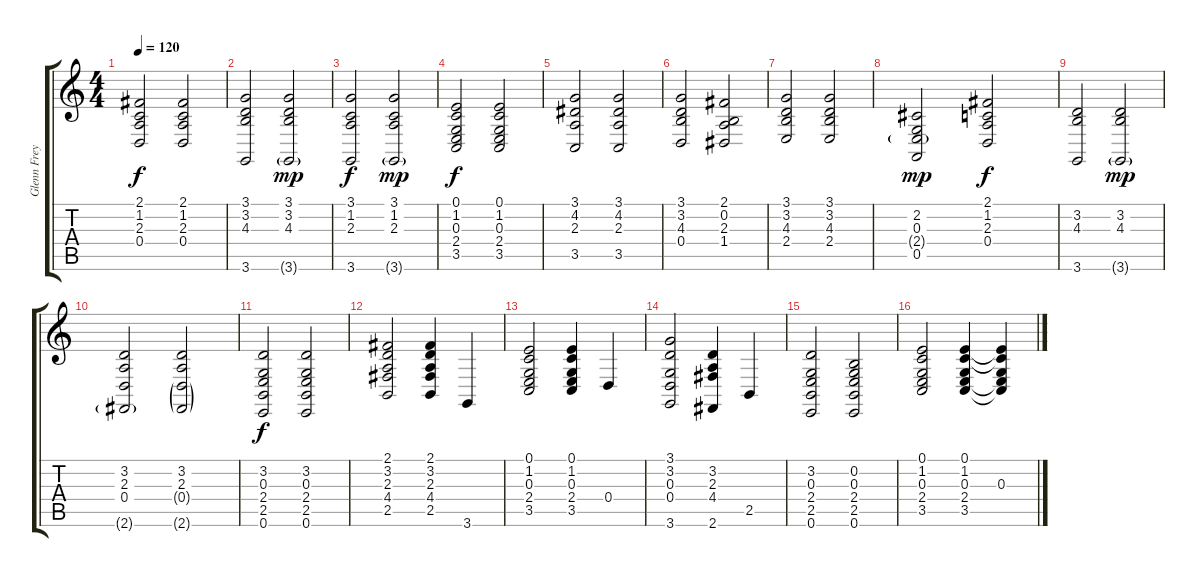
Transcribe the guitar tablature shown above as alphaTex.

\track ("Glenn Frey (Piano)" "Glenn Frey") {instrument acousticgrandpiano}
\staff {score tabs}
\tuning (E4 B3 G3 D3 A2 E2) {hide}
\ts (4 4)
\tempo 120
\clef g2
\ks c
(2.1 1.2 2.3 0.4).2{dy f} (2.1 1.2 2.3 0.4).2 |
(3.1 3.2 4.3 3.6).2 (3.1 3.2 4.3 3.6{g}).2{dy mp} |
(3.1 1.2 2.3 3.6).2{dy f} (3.1 1.2 2.3 3.6{g}).2{dy mp} |
(0.1 1.2 0.3 2.4 3.5).2{dy f} (0.1 1.2 0.3 2.4 3.5).2 |
(3.1 4.2 2.3 3.5).2 (3.1 4.2 2.3 3.5).2 |
(3.1 3.2 4.3 0.4).2 (2.1 0.2 2.3 1.4).2 |
(3.1 3.2 4.3 2.4).2 (3.1 3.2 4.3 2.4).2 |
(2.2 0.3 2.4{g} 0.5).2{dy mp} (2.1 1.2 2.3 0.4).2{dy f} |
(3.2 4.3 3.6).2 (3.2 4.3 3.6{g}).2{dy mp} |
(3.2 2.3 0.4 2.6{g}).2 (3.2 2.3 0.4{g} 2.6{g}).2 |
(3.2 0.3 2.4 2.5 0.6).2{dy f} (3.2 0.3 2.4 2.5 0.6).2 |
(2.1 3.2 2.3 4.4 2.5).2 (2.1 3.2 2.3 4.4 2.5).4 3.6.4 |
(0.1 1.2 0.3 2.4 3.5).2 (0.1 1.2 0.3 2.4 3.5).4 0.4.4 |
(3.1 3.2 0.3 0.4 3.6).2 (3.2 2.3 4.4 2.6).4 2.5.4 |
(3.2 0.3 2.4 2.5 0.6).2 (0.2 0.3 2.4 2.5 0.6).2 |
(0.1 1.2 0.3 2.4 3.5).2 (0.1 1.2 0.3 2.4 3.5).4 (0.1{t} 1.2{t} 0.3 2.4{t} 3.5{t}).4
